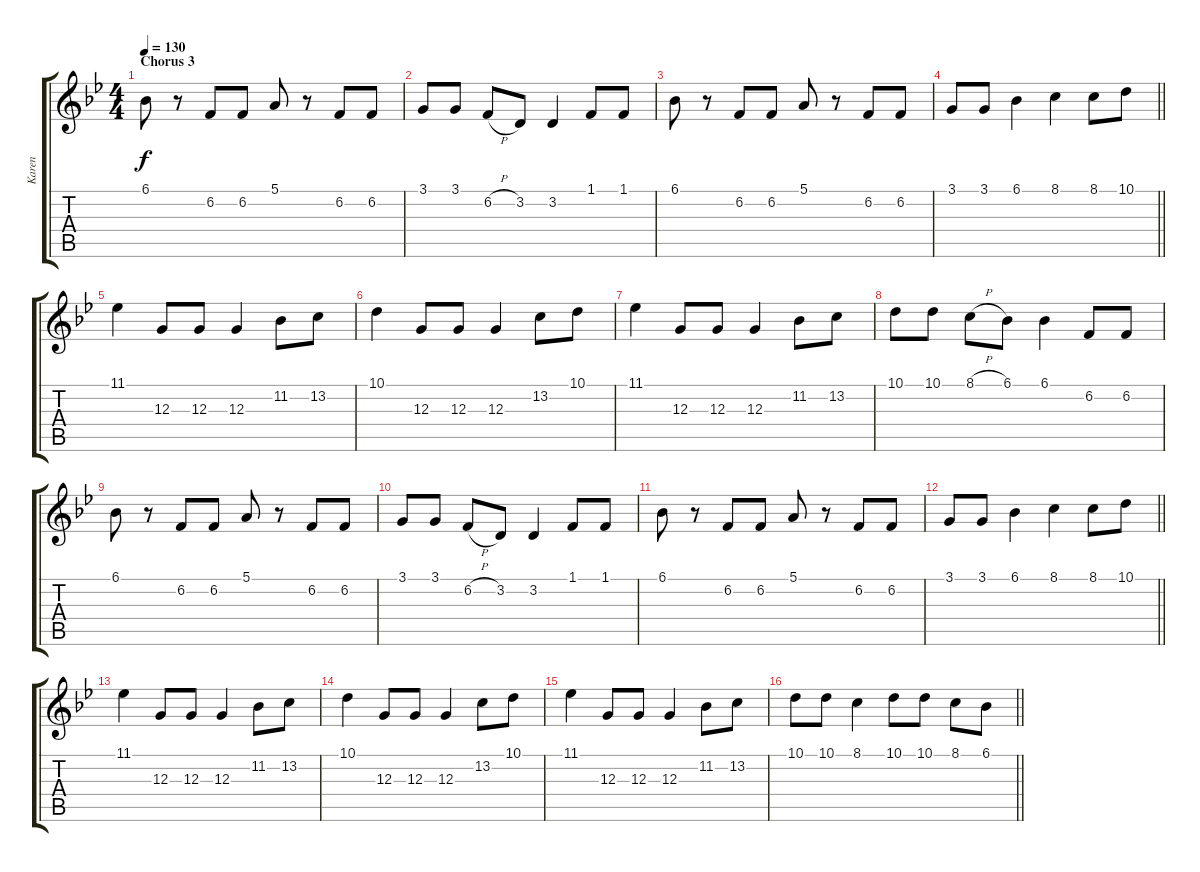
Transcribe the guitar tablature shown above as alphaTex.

\track ("Karen" "Karen") {instrument oboe}
\staff {score tabs}
\tuning (E4 B3 G3 D3 A2 E2) {hide}
\ts (4 4)
\section ("" "Chorus 3")
\tempo 130
\clef g2
\ks bb
6.1.8{dy f} r.8 6.2.8 6.2.8 5.1.8 r.8 6.2.8 6.2.8 |
3.1.8 3.1.8 6.2{h}.8 3.2.8 3.2.4 1.1.8 1.1.8 |
6.1.8 r.8 6.2.8 6.2.8 5.1.8 r.8 6.2.8 6.2.8 |
\barLineRight lightlight
3.1.8 3.1.8 6.1.4 8.1.4 8.1.8 10.1.8 |
11.1.4 12.3.8 12.3.8 12.3.4 11.2.8 13.2.8 |
10.1.4 12.3.8 12.3.8 12.3.4 13.2.8 10.1.8 |
11.1.4 12.3.8 12.3.8 12.3.4 11.2.8 13.2.8 |
10.1.8 10.1.8 8.1{h}.8 6.1.8 6.1.4 6.2.8 6.2.8 |
6.1.8 r.8 6.2.8 6.2.8 5.1.8 r.8 6.2.8 6.2.8 |
3.1.8 3.1.8 6.2{h}.8 3.2.8 3.2.4 1.1.8 1.1.8 |
6.1.8 r.8 6.2.8 6.2.8 5.1.8 r.8 6.2.8 6.2.8 |
\barLineRight lightlight
3.1.8 3.1.8 6.1.4 8.1.4 8.1.8 10.1.8 |
11.1.4 12.3.8 12.3.8 12.3.4 11.2.8 13.2.8 |
10.1.4 12.3.8 12.3.8 12.3.4 13.2.8 10.1.8 |
11.1.4 12.3.8 12.3.8 12.3.4 11.2.8 13.2.8 |
\barLineRight lightlight
10.1.8 10.1.8 8.1.4 10.1.8 10.1.8 8.1.8 6.1.8
